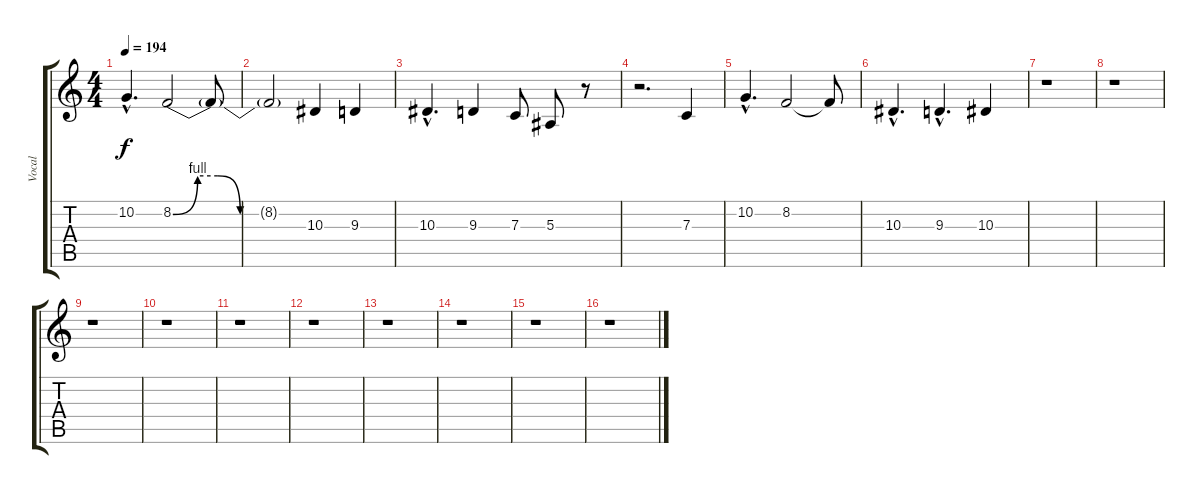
\track ("Vocal" "Vocal") {instrument stringensemble1}
\staff {score tabs}
\tuning (D4 A3 F3 C3 G2 C2) {hide}
\ts (4 4)
\tempo 194
\clef g2
\ks c
10.2{hac}.4{d dy f} 8.2{be (custom 0 0 11 4 20 4 30 0 60 0)}.2 8.2{t}.8 |
8.2{t}.2 10.3.4 9.3.4 |
10.3{hac}.4{d} 9.3.4 7.3.8 5.3.8 r.8 |
r.2{d} 7.3.4 |
10.2{hac}.4{d} 8.2.2 8.2{t}.8 |
10.3{hac}.4{d} 9.3{hac}.4{d} 10.3.4 |
r.1 |
r.1 |
r.1 |
r.1 |
r.1 |
r.1 |
r.1 |
r.1 |
r.1 |
r.1
